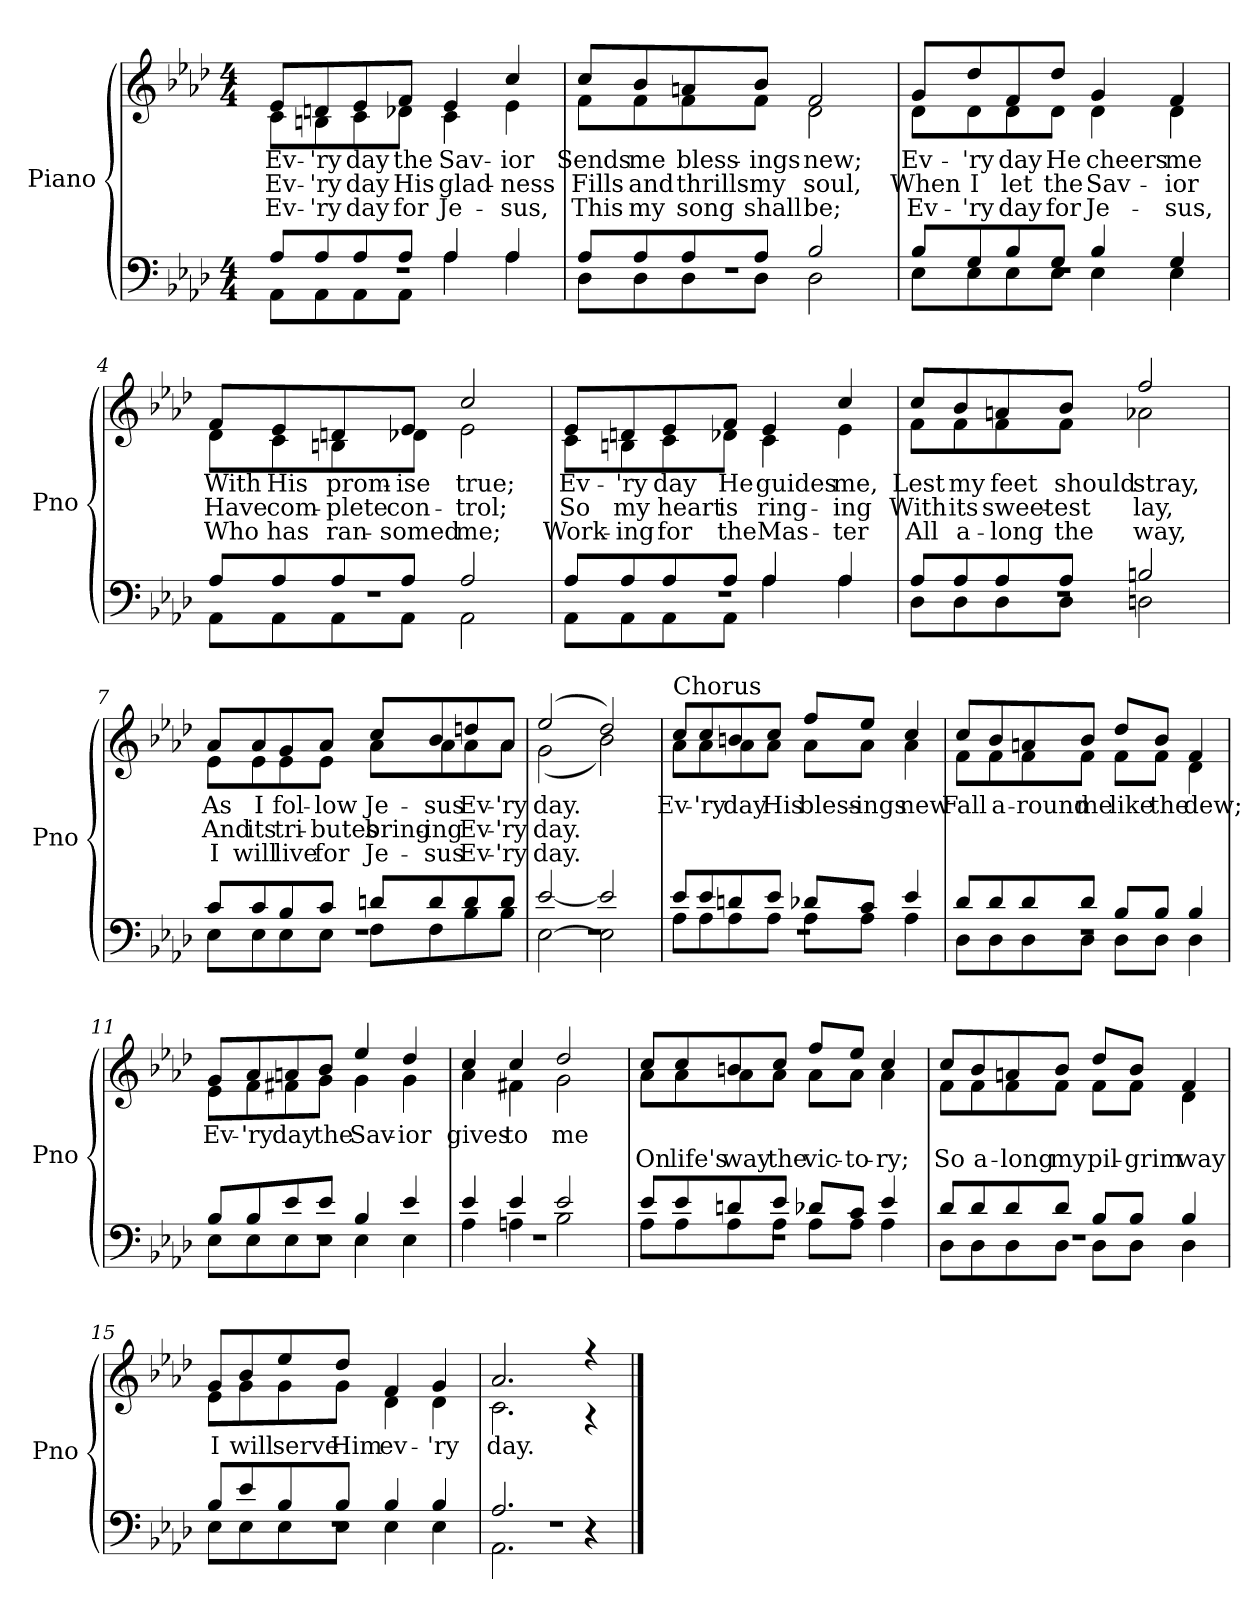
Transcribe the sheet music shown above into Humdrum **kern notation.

**kern	**kern	**text	**text	**text
*part1	*part1	*part1	*part1	*part1
*staff2	*staff1	*staff1	*staff1	*staff1
*I"Piano	*	*	*	*
*I'Pno	*	*	*	*
*clefF4	*clefG2	*	*	*
*k[b-e-a-d-]	*k[b-e-a-d-]	*	*	*
*A-:	*A-:	*	*	*
*M4/4	*M4/4	*	*	*
=1	=1	=1	=1	=1
.	8qe-/yy	1.	2.	3.
*^	*^	*	*	*
*	*^	*	*	*	*	*
1r	8A-/L	8AA-\L	8e-/L	8c\L	Ev-	Ev-	Ev-
.	8A-/	8AA-\	8dn/	8Bn\	'ry	'ry	'ry
.	8A-/	8AA-\	8e-/	8c\	day	day	day
.	8A-/J	8AA-\J	8f/J	8d-X\J	the	His	for
.	4A-/	4A-\	4e-/	4c\	Sav-	glad-	Je-
.	4A-/	4A-\	4cc/	4e-\	ior	ness	sus,
!!LO:LB:g=z	!!
=2	=2	=2	=2	=2	=2	=2	=2
1r	8A-/L	8D-\L	8cc/L	8f\L	Sends	Fills	This
.	8A-/	8D-\	8b-/	8f\	me	and	my
.	8A-/	8D-\	8an/	8f\	bless-	thrills	song
.	8A-/J	8D-\J	8b-/J	8f\J	ings	my	shall
.	2B-/	2D-\	2f/	2d-\	new;	soul,	be;
=3	=3	=3	=3	=3	=3	=3	=3
1r	8B-/L	8E-\L	8g/L	8d-\L	Ev-	When	Ev-
.	8G/	8E-\	8dd-/	8d-\	'ry	I	'ry
.	8B-/	8E-\	8f/	8d-\	day	let	day
.	8G/J	8E-\J	8dd-/J	8d-\J	He	the	for
.	4B-/	4E-\	4g/	4d-\	cheers	Sav-	Je-
.	4G/	4E-\	4f/	4d-\	me	ior	sus,
!!LO:LB:g=z	!!
=4	=4	=4	=4	=4	=4	=4	=4
1r	8A-/L	8AA-\L	8f/L	8d-\L	With	Have	Who
.	8A-/	8AA-\	8e-/	8c\	His	com-	has
.	8A-/	8AA-\	8dn/	8Bn\	prom-	plete	ran-
.	8A-/J	8AA-\J	8e-/J	8d-X\J	ise	con-	somed
.	2A-/	2AA-\	2cc/	2e-\	true;	trol;	me;
!!LO:PB:g=z	!!
=5	=5	=5	=5	=5	=5	=5	=5
1r	8A-/L	8AA-\L	8e-/L	8c\L	Ev-	So	Work-
.	8A-/	8AA-\	8dn/	8Bn\	'ry	my	ing
.	8A-/	8AA-\	8e-/	8c\	day	heart	for
.	8A-/J	8AA-\J	8f/J	8d-X\J	He	is	the
.	4A-/	4A-\	4e-/	4c\	guides	ring-	Mas-
.	4A-/	4A-\	4cc/	4e-\	me,	ing	ter
!!LO:LB:g=z	!!
=6	=6	=6	=6	=6	=6	=6	=6
1r	8A-/L	8D-\L	8cc/L	8f\L	Lest	With	All
.	8A-/	8D-\	8b-/	8f\	my	its	a-
.	8A-/	8D-\	8an/	8f\	feet	sweet-	long
.	8A-/J	8D-\J	8b-/J	8f\J	should	est	the
.	2Bn/	2Dn\	2ff/	2a-X\	stray,	lay,	way,
!!LO:LB:g=z	!!
=7	=7	=7	=7	=7	=7	=7	=7
1r	8c/L	8E-\L	8a-/L	8e-\L	As	And	I
.	8c/	8E-\	8a-/	8e-\	I	its	will
.	8B-/	8E-\	8g/	8e-\	fol-	tri-	live
.	8c/J	8E-\J	8a-/J	8e-\J	low	butes	for
.	8dn/L	8F\L	8cc/L	8a-\L	Je-	bring-	Je-
.	8d/	8F\	8b-/	8a-\	sus	ing	sus
.	8d/	8B-\	8ddn/	8a-\	Ev-	Ev-	Ev-
.	8d/J	8B-\J	8a-/J	8a-\J	'ry	'ry	'ry
=8	=8	=8	=8	=8	=8	=8	=8
1r	[2e-/	[2E-\	(2ee-/	(2g\	day.	day.	day.
.	2e-/]	2E-\]	2dd-/)	2b-\)	.	.	.
!!LO:PB:g=z	!!
=9	=9	=9	=9	=9	=9	=9	=9
!	!	!	!LO:TX:a:t=Chorus	!	!	!	!
1r	8e-/L	8A-\L	8cc/L	8a-\L	Ev-	.	.
.	8e-/	8A-\	8cc/	8a-\	'ry	.	.
.	8dn/	8A-\	8bn/	8a-\	day	.	.
.	8e-/J	8A-\J	8cc/J	8a-\J	His	.	.
.	8d-X/L	8A-\L	8ff/L	8a-\L	bless-	.	.
.	8c/J	8A-\J	8ee-/J	8a-\J	ings	.	.
.	4e-/	4A-\	4cc/	4a-\	new	.	.
!!LO:LB:g=z	!!
=10	=10	=10	=10	=10	=10	=10	=10
1r	8d-/L	8D-\L	8cc/L	8f\L	Fall	.	.
.	8d-/	8D-\	8b-/	8f\	a-	.	.
.	8d-/	8D-\	8an/	8f\	round	.	.
.	8d-/J	8D-\J	8b-/J	8f\J	me	.	.
.	8B-/L	8D-\L	8dd-/L	8f\L	like	.	.
.	8B-/J	8D-\J	8b-/J	8f\J	the	.	.
.	4B-/	4D-\	4f/	4d-\	dew;	.	.
=11	=11	=11	=11	=11	=11	=11	=11
1r	8B-/L	8E-\L	8g/L	8e-\L	Ev-	.	.
.	8B-/	8E-\	8a-/	8f\	'ry	.	.
.	8e-/	8E-\	8an/	8f#X\	day	.	.
.	8e-/J	8E-\J	8b-/J	8g\J	the	.	.
.	4B-/	4E-\	4ee-/	4g\	Sav-	.	.
.	4e-/	4E-\	4dd-/	4g\	ior	.	.
!!LO:LB:g=z	!!
=12	=12	=12	=12	=12	=12	=12	=12
1r	4e-/	4A-\	4cc/	4a-\	gives	.	.
.	4e-/	4An\	4cc/	4f#X\	to	.	.
.	2e-/	2B-\	2dd-/	2g\	me	.	.
=13	=13	=13	=13	=13	=13	=13	=13
1r	8e-/L	8A-\L	8cc/L	8a-\L	.	On	.
.	8e-/	8A-\	8cc/	8a-\	.	life's	.
.	8dn/	8A-\	8bn/	8a-\	.	way	.
.	8e-/J	8A-\J	8cc/J	8a-\J	.	the	.
.	8d-X/L	8A-\L	8ff/L	8a-\L	.	vic-	.
.	8c/J	8A-\J	8ee-/J	8a-\J	.	to-	.
.	4e-/	4A-\	4cc/	4a-\	.	ry;	.
!!LO:LB:g=z	!!
=14	=14	=14	=14	=14	=14	=14	=14
1r	8d-/L	8D-\L	8cc/L	8f\L	.	So	.
.	8d-/	8D-\	8b-/	8f\	.	a-	.
.	8d-/	8D-\	8an/	8f\	.	long	.
.	8d-/J	8D-\J	8b-/J	8f\J	.	my	.
.	8B-/L	8D-\L	8dd-/L	8f\L	.	pil-	.
.	8B-/J	8D-\J	8b-/J	8f\J	.	grim	.
.	4B-/	4D-\	4f/	4d-\	.	way	.
=15	=15	=15	=15	=15	=15	=15	=15
1r	8B-/L	8E-\L	8g/L	8e-\L	I	.	.
.	8e-/	8E-\	8b-/	8g\	will	.	.
.	8B-/	8E-\	8ee-/	8g\	serve	.	.
.	8B-/J	8E-\J	8dd-/J	8g\J	Him	.	.
.	4B-/	4E-\	4f/	4d-\	ev-	.	.
.	4B-/	4E-\	4g/	4d-\	-'ry	.	.
!!LO:PB:g=z	!!
=16	=16	=16	=16	=16	=16	=16	=16
1r	2.A-/	2.AA-\	2.a-/	2.c\	day.	.	.
.	4r	4r	4r	4r	.	.	.
*v	*v	*v	*	*	*	*	*
*	*v	*v	*	*	*
==	==	==	==	==
*-	*-	*-	*-	*-
